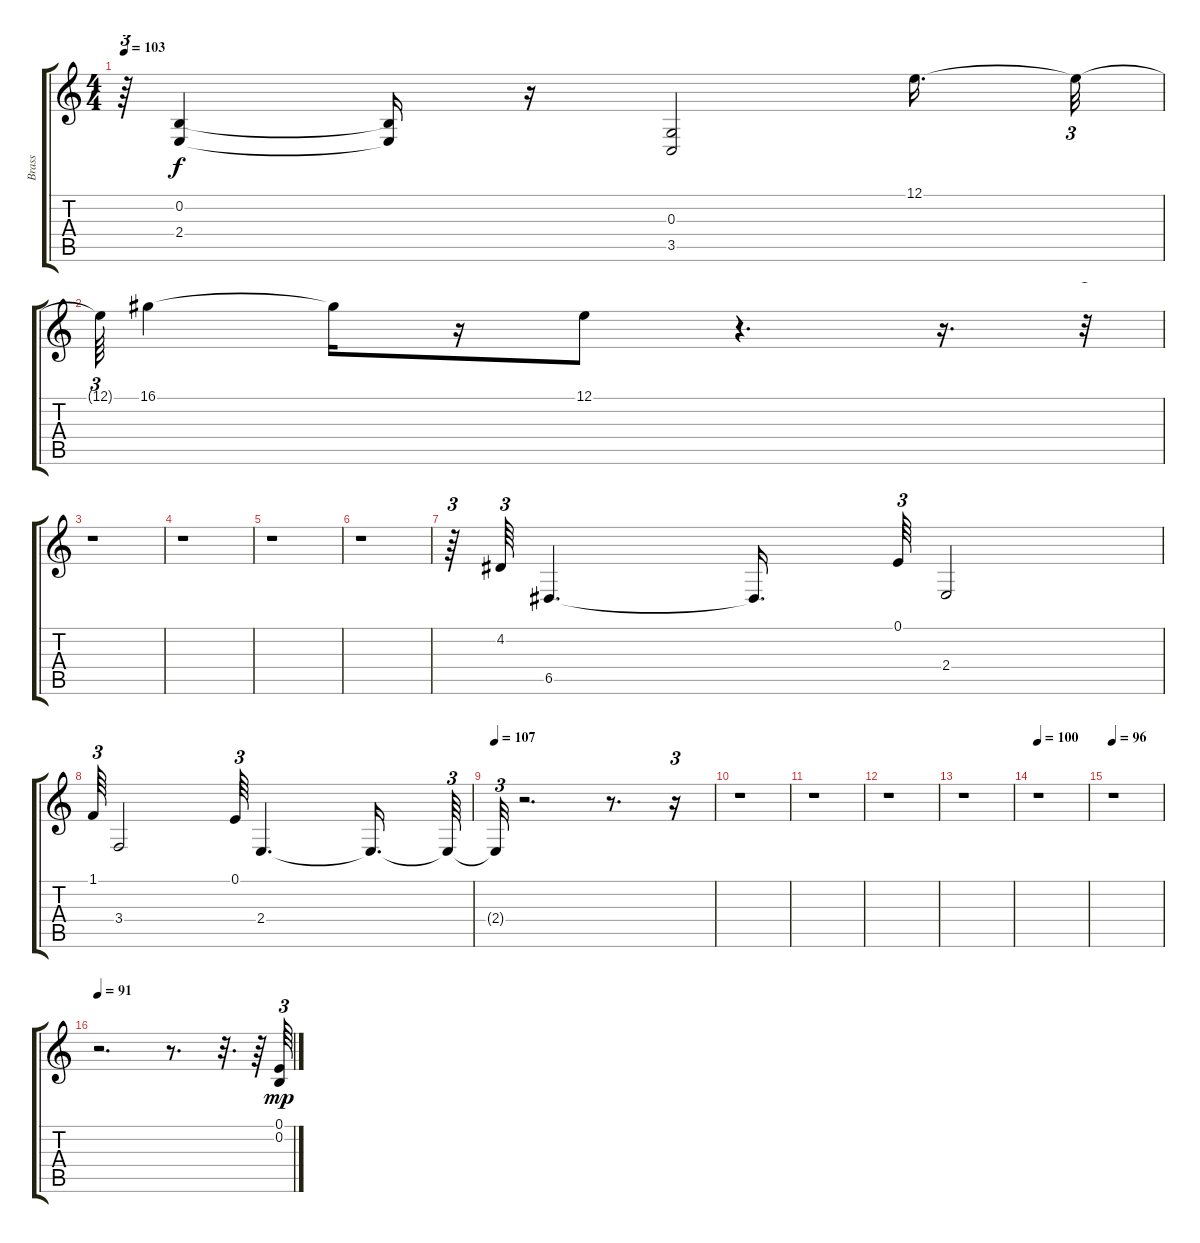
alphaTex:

\track ("Brass" "Brass") {instrument brasssection}
\staff {score tabs}
\tuning (E4 B3 G3 D3 A2 E2) {hide}
\ts (4 4)
\tempo 103
\clef g2
\ks c
r.64{tu (3 2) dy f} (0.2 2.4).4 (0.2{t} 2.4{t}).16 r.16 (0.3 3.5).2 12.1.16{d} 12.1{t}.32{tu (3 2)} |
12.1{t}.64{tu (3 2)} 16.1.4 16.1{t}.16 r.16 12.1.8 r.4{d} r.16{d} r.32{tu (3 2)} |
r.1 |
r.1 |
r.1 |
r.1 |
r.64{tu (3 2)} 4.2.64{tu (3 2)} 6.5.4{d} 6.5{t}.16{d} 0.1.64{tu (3 2)} 2.4.2 |
1.1.64{tu (3 2)} 3.4.2 0.1.64{tu (3 2)} 2.4.4{d} 2.4{t}.16{d} 2.4{t}.64{tu (3 2)} |
\tempo 107
2.4{t}.32{tu (3 2)} r.2{d} r.8{d} r.16{tu (3 2)} |
r.1 |
r.1 |
r.1 |
r.1 |
\tempo 100
r.1 |
\tempo 96
r.1 |
\tempo 91
r.2{d} r.8{d} r.32{d} r.64 (0.1 0.2).64{tu (3 2) dy mp}
